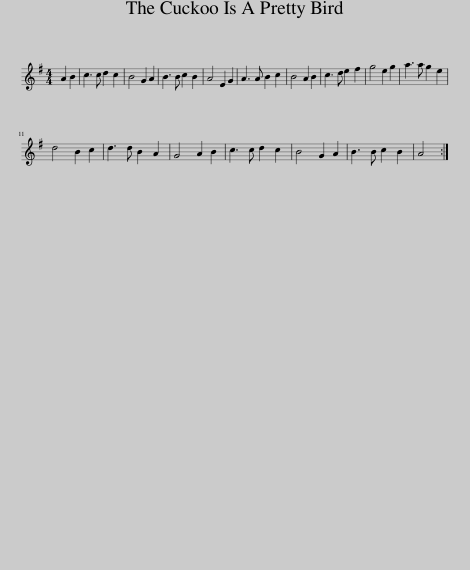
X:1
L:1/8
M:4/4
I:linebreak $
K:G
V:1 treble
V:1
 A2 B2 | c3 c d2 c2 | B4 G2 A2 | B3 B c2 B2 | A4 E2 G2 | %5
 A3 A B2 c2 | B4 A2 B2 | c3 d e2 f2 | g4 e2 g2 | a3 a g2 e2 |$ %10
 d4 B2 c2 | d3 d B2 A2 | G4 A2 B2 | c3 c d2 c2 | B4 G2 A2 | %15
 B3 B c2 B2 | A4 :| %17
